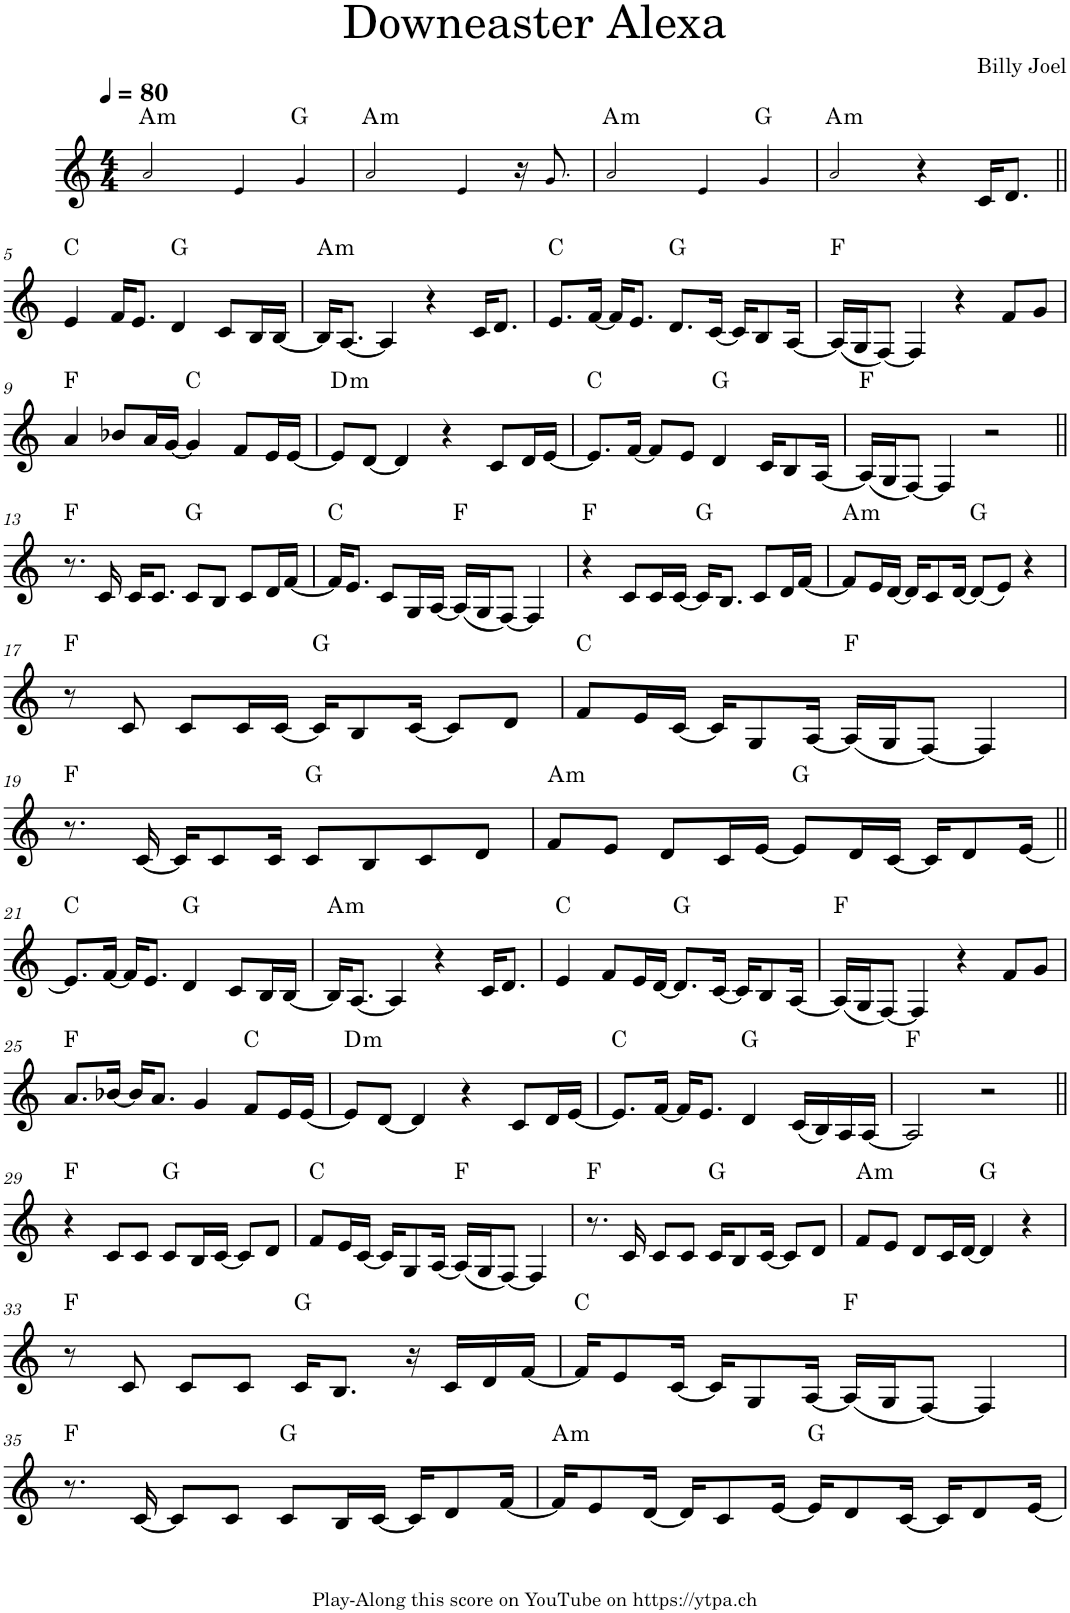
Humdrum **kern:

**kern	**harte
*part1	*part1
*staff1	*
*I"Piano	*
*I'Pno.	*
*clefG2	*
*k[]	*
*M4/4	*
*MM80	*
=1	=1
!	!LO:H:kt=m
2a!/	A:min
4e!/	.
4g!/	G:maj
=2	=2
!	!LO:H:kt=m
2a!/	A:min
4e!/	.
16r	.
8.g!/	.
=3	=3
!	!LO:H:kt=m
2a!/	A:min
4e!/	.
4g!/	G:maj
=4	=4
!	!LO:H:kt=m
2a!/	A:min
4r	.
16c/KL	.
8.d/J	.
!!LO:LB:g=z
=5||	=5||
4e/	C:maj
16f/KL	.
8.e/J	.
4d/	G:maj
8c/L	.
16B/L	.
[16B/JJ	.
=6	=6
!	!LO:H:kt=m
16B/KL]	A:min
[8.A/J	.
4A/]	.
4r	.
16c/KL	.
8.d/J	.
=7	=7
8.e/L	C:maj
[16f/Jk	.
16f/KL]	.
8.e/J	.
8.d/L	G:maj
[16c/Jk	.
16c/KL]	.
8B/	.
[16A/Jk	.
=8	=8
(16A/LL]	F:maj
16G/J	.
[8F/J)	.
4F/]	.
4r	.
8f/L	.
8g/J	.
!!LO:LB:g=z
=9	=9
4a/	F:maj
8b-X/L	.
16a/L	.
[16g/JJ	.
4g/]	C:maj
8f/L	.
16e/L	.
[16e/JJ	.
=10	=10
!	!LO:H:kt=m
8e/L]	D:min
[8d/J	.
4d/]	.
4r	.
8c/L	.
16d/L	.
[16e/JJ	.
=11	=11
8.e/L]	C:maj
[16f/Jk	.
8f/L]	.
8e/J	.
4d/	G:maj
16c/KL	.
8B/	.
[16A/Jk	.
=12	=12
(16A/LL]	F:maj
16G/J	.
[8F/J)	.
4F/]	.
2r	.
!!LO:LB:g=z
=13||	=13||
8.r	F:maj
16c/	.
16c/KL	.
8.c/J	.
8c/L	G:maj
8B/J	.
8c/L	.
16d/L	.
[16f/JJ	.
=14	=14
16f/KL]	C:maj
8.e/J	.
8c/L	.
16G/L	.
[16A/JJ	.
(16A/LL]	F:maj
16G/J	.
[8F/J)	.
4F/]	.
=15	=15
4r	F:maj
8c/L	.
16c/L	.
[16c/JJ	.
16c/KL]	G:maj
8.B/J	.
8c/L	.
16d/L	.
[16f/JJ	.
=16	=16
!	!LO:H:kt=m
8f/L]	A:min
16e/L	.
[16d/JJ	.
16d/KL]	.
8c/	.
[16d/Jk	.
(8d/L]	G:maj
8e/J)	.
4r	.
!!LO:LB:g=z
=17	=17
8r	F:maj
8c/	.
8c/L	.
16c/L	.
[16c/JJ	.
16c/KL]	G:maj
8B/	.
[16c/Jk	.
8c/L]	.
8d/J	.
=18	=18
8f/L	C:maj
16e/L	.
[16c/JJ	.
16c/KL]	.
8G/	.
[16A/Jk	.
(16A/LL]	F:maj
16G/J	.
[8F/J)	.
4F/]	.
!!LO:LB:g=z
=19	=19
8.r	F:maj
[16c/	.
16c/KL]	.
8c/	.
16c/Jk	.
8c/L	G:maj
8B/	.
8c/	.
8d/J	.
=20	=20
!	!LO:H:kt=m
8f/L	A:min
8e/J	.
8d/L	.
16c/L	.
[16e/JJ	.
8e/L]	G:maj
16d/L	.
[16c/JJ	.
16c/KL]	.
8d/	.
[16e/Jk	.
!!LO:LB:g=z
=21||	=21||
8.e/L]	C:maj
[16f/Jk	.
16f/KL]	.
8.e/J	.
4d/	G:maj
8c/L	.
16B/L	.
[16B/JJ	.
=22	=22
!	!LO:H:kt=m
16B/KL]	A:min
[8.A/J	.
4A/]	.
4r	.
16c/KL	.
8.d/J	.
=23	=23
4e/	C:maj
8f/L	.
16e/L	.
[16d/JJ	.
8.d/L]	G:maj
[16c/Jk	.
16c/KL]	.
8B/	.
[16A/Jk	.
=24	=24
(16A/LL]	F:maj
16G/J	.
[8F/J)	.
4F/]	.
4r	.
8f/L	.
8g/J	.
!!LO:LB:g=z
=25	=25
8.a/L	F:maj
[16b-X/Jk	.
16b-/KL]	.
8.a/J	.
4g/	.
8f/L	C:maj
16e/L	.
[16e/JJ	.
=26	=26
!	!LO:H:kt=m
8e/L]	D:min
[8d/J	.
4d/]	.
4r	.
8c/L	.
16d/L	.
[16e/JJ	.
=27	=27
8.e/L]	C:maj
[16f/Jk	.
16f/KL]	.
8.e/J	.
4d/	G:maj
(16c/LL	.
16B/)	.
16A/	.
[16A/JJ	.
=28	=28
2A/]	F:maj
2r	.
!!LO:LB:g=z
=29||	=29||
4r	F:maj
8c/L	.
8c/J	.
8c/L	G:maj
16B/L	.
[16c/JJ	.
8c/L]	.
8d/J	.
=30	=30
8f/L	C:maj
16e/L	.
[16c/JJ	.
16c/KL]	.
8G/	.
[16A/Jk	.
(16A/LL]	F:maj
16G/J	.
[8F/J)	.
4F/]	.
=31	=31
8.r	F:maj
16c/	.
8c/L	.
8c/J	.
16c/KL	G:maj
8B/	.
[16c/Jk	.
8c/L]	.
8d/J	.
=32	=32
!	!LO:H:kt=m
8f/L	A:min
8e/J	.
8d/L	.
16c/L	.
[16d/JJ	.
4d/]	G:maj
4r	.
!!LO:LB:g=z
=33	=33
8r	F:maj
8c/	.
8c/L	.
8c/J	.
16c/KL	G:maj
8.B/J	.
16r	.
16c/LL	.
16d/	.
[16f/JJ	.
=34	=34
16f/KL]	C:maj
8e/	.
[16c/Jk	.
16c/KL]	.
8G/	.
[16A/Jk	.
(16A/LL]	F:maj
16G/J	.
[8F/J)	.
4F/]	.
!!LO:LB:g=z
=35	=35
8.r	F:maj
[16c/	.
8c/L]	.
8c/J	.
8c/L	G:maj
16B/L	.
[16c/JJ	.
16c/KL]	.
8d/	.
[16f/Jk	.
=36	=36
!	!LO:H:kt=m
16f/KL]	A:min
8e/	.
[16d/Jk	.
16d/KL]	.
8c/	.
[16e/Jk	.
16e/KL]	G:maj
8d/	.
[16c/Jk	.
16c/KL]	.
8d/	.
[16e/Jk	.
=	=
*-	*-
